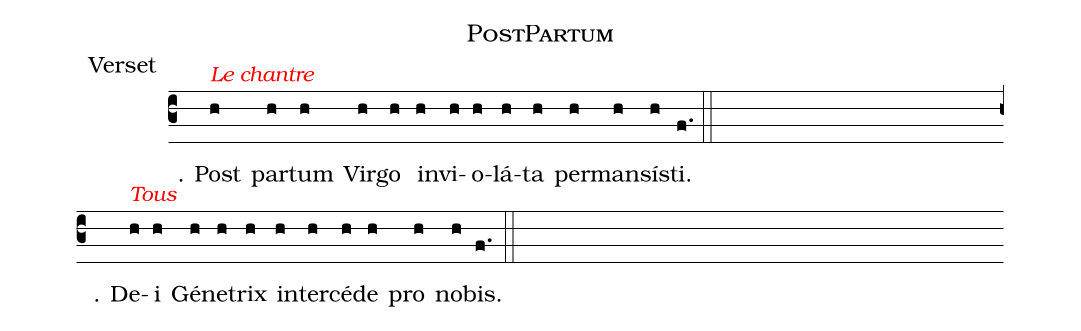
name:PostPartum;
office-part:Verset;
%%
(c3) <alt>\rubrica{Le chantre}</alt>
℣. P{o}st(h) par(h)tum(h) Vir(h)go(h) in(h)vi(h)o(h)lá(h)ta(h) per(h)man(h)sí(h)sti.(f.) (::)
(Z)

<alt>\rubrica{Tous}</alt>
℟. D{e}(h)i(h) Gé(h)ne(h)trix(h) in(h)ter(h)cé(h)de(h) pro(h) no(h)bis.(f.) (::)
